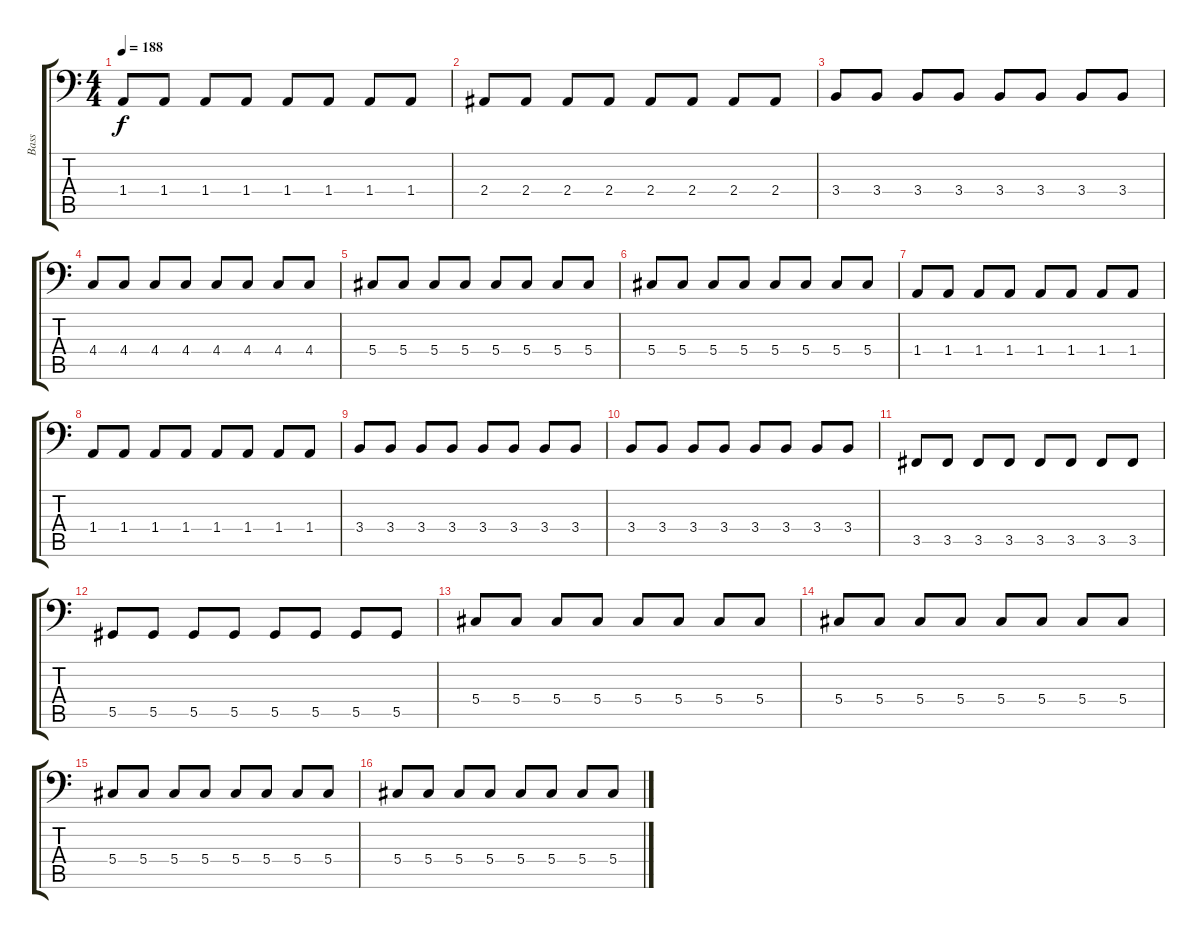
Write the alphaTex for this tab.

\track ("Bass" "Bass") {instrument electricbasspick}
\staff {score tabs}
\tuning (B2 Gb2 Db2 Ab1 Eb1 Bb0) {hide}
\ts (4 4)
\tempo 188
\clef f4
\ks c
1.4.8{dy f} 1.4.8 1.4.8 1.4.8 1.4.8 1.4.8 1.4.8 1.4.8 |
2.4.8 2.4.8 2.4.8 2.4.8 2.4.8 2.4.8 2.4.8 2.4.8 |
3.4.8 3.4.8 3.4.8 3.4.8 3.4.8 3.4.8 3.4.8 3.4.8 |
4.4.8 4.4.8 4.4.8 4.4.8 4.4.8 4.4.8 4.4.8 4.4.8 |
5.4.8 5.4.8 5.4.8 5.4.8 5.4.8 5.4.8 5.4.8 5.4.8 |
5.4.8 5.4.8 5.4.8 5.4.8 5.4.8 5.4.8 5.4.8 5.4.8 |
1.4.8 1.4.8 1.4.8 1.4.8 1.4.8 1.4.8 1.4.8 1.4.8 |
1.4.8 1.4.8 1.4.8 1.4.8 1.4.8 1.4.8 1.4.8 1.4.8 |
3.4.8 3.4.8 3.4.8 3.4.8 3.4.8 3.4.8 3.4.8 3.4.8 |
3.4.8 3.4.8 3.4.8 3.4.8 3.4.8 3.4.8 3.4.8 3.4.8 |
3.5.8 3.5.8 3.5.8 3.5.8 3.5.8 3.5.8 3.5.8 3.5.8 |
5.5.8 5.5.8 5.5.8 5.5.8 5.5.8 5.5.8 5.5.8 5.5.8 |
5.4.8 5.4.8 5.4.8 5.4.8 5.4.8 5.4.8 5.4.8 5.4.8 |
5.4.8 5.4.8 5.4.8 5.4.8 5.4.8 5.4.8 5.4.8 5.4.8 |
5.4.8 5.4.8 5.4.8 5.4.8 5.4.8 5.4.8 5.4.8 5.4.8 |
5.4.8 5.4.8 5.4.8 5.4.8 5.4.8 5.4.8 5.4.8 5.4.8
